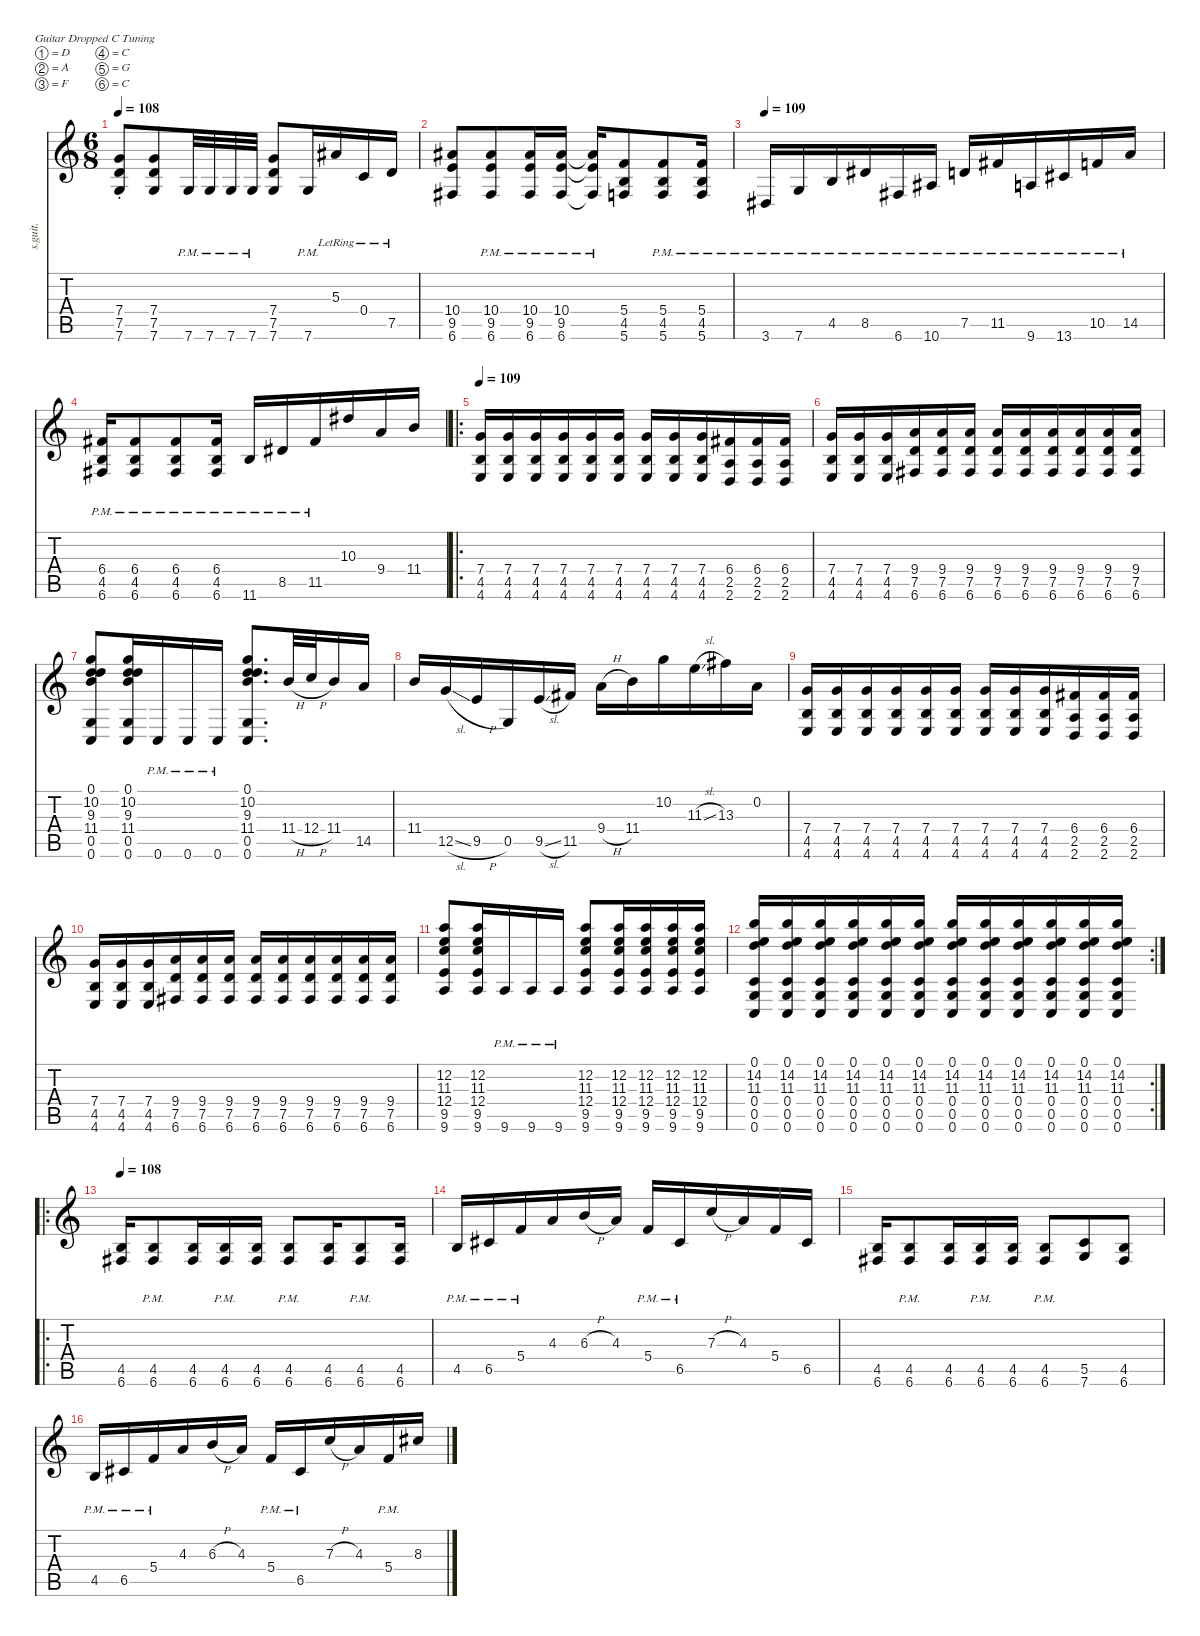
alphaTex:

\defaultSystemsLayout 4
\hideDynamics
\bracketExtendMode nobrackets
\track ("Rhythm 1" "s.guit.") {instrument distortionguitar}
\staff {score tabs}
\tuning (D4 A3 F3 C3 G2 C2)
\ts (6 8)
\tempo 108
\clef g2
\ks c
(7.4{st} 7.5{st} 7.6{st}).8{lyrics (0 "") lyrics (1 "") lyrics (2 "") lyrics (3 "") lyrics (4 "") dy mf} (7.4 7.5 7.6).8{lyrics (0 "") lyrics (1 "") lyrics (2 "") lyrics (3 "") lyrics (4 "")} 7.6{pm}.32{lyrics (0 "") lyrics (1 "") lyrics (2 "") lyrics (3 "") lyrics (4 "")} 7.6{pm}.32{lyrics (0 "") lyrics (1 "") lyrics (2 "") lyrics (3 "") lyrics (4 "")} 7.6{pm}.32{lyrics (0 "") lyrics (1 "") lyrics (2 "") lyrics (3 "") lyrics (4 "")} 7.6{pm}.32{lyrics (0 "") lyrics (1 "") lyrics (2 "") lyrics (3 "") lyrics (4 "")} (7.4 7.5 7.6).8{lyrics (0 "") lyrics (1 "") lyrics (2 "") lyrics (3 "") lyrics (4 "")} 7.6{pm}.16{lyrics (0 "") lyrics (1 "") lyrics (2 "") lyrics (3 "") lyrics (4 "")} 5.3{lr acc #}.16{lyrics (0 "") lyrics (1 "") lyrics (2 "") lyrics (3 "") lyrics (4 "")} 0.4{lr}.16{lyrics (0 "") lyrics (1 "") lyrics (2 "") lyrics (3 "") lyrics (4 "")} 7.5{lr}.16{lyrics (0 "") lyrics (1 "") lyrics (2 "") lyrics (3 "") lyrics (4 "")} |
(10.4{acc #} 9.5 6.6{acc #}).8{lyrics (0 "") lyrics (1 "") lyrics (2 "") lyrics (3 "") lyrics (4 "")} (10.4{pm acc #} 9.5{pm} 6.6{pm acc #}).8{lyrics (0 "") lyrics (1 "") lyrics (2 "") lyrics (3 "") lyrics (4 "")} (10.4{pm acc #} 9.5{pm} 6.6{pm acc #}).16{lyrics (0 "") lyrics (1 "") lyrics (2 "") lyrics (3 "") lyrics (4 "")} (10.4{pm acc #} 9.5{pm} 6.6{pm acc #}).16{lyrics (0 "") lyrics (1 "") lyrics (2 "") lyrics (3 "") lyrics (4 "")} (10.4{pm t acc #} 9.5{pm t} 6.6{pm t acc #}).16{lyrics (0 "") lyrics (1 "") lyrics (2 "") lyrics (3 "") lyrics (4 "")} (5.4 4.5 5.6).8{lyrics (0 "") lyrics (1 "") lyrics (2 "") lyrics (3 "") lyrics (4 "")} (5.4{pm} 4.5{pm} 5.6{pm}).8{lyrics (0 "") lyrics (1 "") lyrics (2 "") lyrics (3 "") lyrics (4 "")} (5.4{pm} 4.5{pm} 5.6{pm}).16{lyrics (0 "") lyrics (1 "") lyrics (2 "") lyrics (3 "") lyrics (4 "")} |
\tempo 109
3.6{pm acc #}.16{lyrics (0 "") lyrics (1 "") lyrics (2 "") lyrics (3 "") lyrics (4 "")} 7.6{pm}.16{lyrics (0 "") lyrics (1 "") lyrics (2 "") lyrics (3 "") lyrics (4 "")} 4.5{pm}.16{lyrics (0 "") lyrics (1 "") lyrics (2 "") lyrics (3 "") lyrics (4 "")} 8.5{pm acc #}.16{lyrics (0 "") lyrics (1 "") lyrics (2 "") lyrics (3 "") lyrics (4 "")} 6.6{pm acc #}.16{lyrics (0 "") lyrics (1 "") lyrics (2 "") lyrics (3 "") lyrics (4 "")} 10.6{pm acc #}.16{lyrics (0 "") lyrics (1 "") lyrics (2 "") lyrics (3 "") lyrics (4 "")} 7.5{pm}.16{lyrics (0 "") lyrics (1 "") lyrics (2 "") lyrics (3 "") lyrics (4 "")} 11.5{pm acc #}.16{lyrics (0 "") lyrics (1 "") lyrics (2 "") lyrics (3 "") lyrics (4 "")} 9.6{pm}.16{lyrics (0 "") lyrics (1 "") lyrics (2 "") lyrics (3 "") lyrics (4 "")} 13.6{pm acc #}.16{lyrics (0 "") lyrics (1 "") lyrics (2 "") lyrics (3 "") lyrics (4 "")} 10.5{pm}.16{lyrics (0 "") lyrics (1 "") lyrics (2 "") lyrics (3 "") lyrics (4 "")} 14.5{pm}.16{lyrics (0 "") lyrics (1 "") lyrics (2 "") lyrics (3 "") lyrics (4 "")} |
(6.4{pm acc #} 4.5{pm} 6.6{pm acc #}).16{lyrics (0 "") lyrics (1 "") lyrics (2 "") lyrics (3 "") lyrics (4 "")} (6.4{pm acc #} 4.5{pm} 6.6{pm acc #}).8{lyrics (0 "") lyrics (1 "") lyrics (2 "") lyrics (3 "") lyrics (4 "")} (6.4{pm acc #} 4.5{pm} 6.6{pm acc #}).8{lyrics (0 "") lyrics (1 "") lyrics (2 "") lyrics (3 "") lyrics (4 "")} (6.4{pm acc #} 4.5{pm} 6.6{pm acc #}).16{lyrics (0 "") lyrics (1 "") lyrics (2 "") lyrics (3 "") lyrics (4 "")} 11.6{pm}.16{lyrics (0 "") lyrics (1 "") lyrics (2 "") lyrics (3 "") lyrics (4 "")} 8.5{pm acc #}.16{lyrics (0 "") lyrics (1 "") lyrics (2 "") lyrics (3 "") lyrics (4 "")} 11.5{pm acc #}.16{lyrics (0 "") lyrics (1 "") lyrics (2 "") lyrics (3 "") lyrics (4 "")} 10.3{acc #}.16{lyrics (0 "") lyrics (1 "") lyrics (2 "") lyrics (3 "") lyrics (4 "")} 9.4.16{lyrics (0 "") lyrics (1 "") lyrics (2 "") lyrics (3 "") lyrics (4 "")} 11.4.16{lyrics (0 "") lyrics (1 "") lyrics (2 "") lyrics (3 "") lyrics (4 "")} |
\ro
\tempo 109
(7.4 4.5 4.6).16{lyrics (0 "") lyrics (1 "") lyrics (2 "") lyrics (3 "") lyrics (4 "")} (7.4 4.5 4.6).16{lyrics (0 "") lyrics (1 "") lyrics (2 "") lyrics (3 "") lyrics (4 "")} (7.4 4.5 4.6).16{lyrics (0 "") lyrics (1 "") lyrics (2 "") lyrics (3 "") lyrics (4 "")} (7.4 4.5 4.6).16{lyrics (0 "") lyrics (1 "") lyrics (2 "") lyrics (3 "") lyrics (4 "")} (7.4 4.5 4.6).16{lyrics (0 "") lyrics (1 "") lyrics (2 "") lyrics (3 "") lyrics (4 "")} (7.4 4.5 4.6).16{lyrics (0 "") lyrics (1 "") lyrics (2 "") lyrics (3 "") lyrics (4 "")} (7.4 4.5 4.6).16{lyrics (0 "") lyrics (1 "") lyrics (2 "") lyrics (3 "") lyrics (4 "")} (7.4 4.5 4.6).16{lyrics (0 "") lyrics (1 "") lyrics (2 "") lyrics (3 "") lyrics (4 "")} (7.4 4.5 4.6).16{lyrics (0 "") lyrics (1 "") lyrics (2 "") lyrics (3 "") lyrics (4 "")} (6.4{acc #} 2.5 2.6).16{lyrics (0 "") lyrics (1 "") lyrics (2 "") lyrics (3 "") lyrics (4 "")} (6.4{acc #} 2.5 2.6).16{lyrics (0 "") lyrics (1 "") lyrics (2 "") lyrics (3 "") lyrics (4 "")} (6.4{acc #} 2.5 2.6).16{lyrics (0 "") lyrics (1 "") lyrics (2 "") lyrics (3 "") lyrics (4 "")} |
(7.4 4.5 4.6).16{lyrics (0 "") lyrics (1 "") lyrics (2 "") lyrics (3 "") lyrics (4 "")} (7.4 4.5 4.6).16{lyrics (0 "") lyrics (1 "") lyrics (2 "") lyrics (3 "") lyrics (4 "")} (7.4 4.5 4.6).16{lyrics (0 "") lyrics (1 "") lyrics (2 "") lyrics (3 "") lyrics (4 "")} (9.4 7.5 6.6{acc #}).16{lyrics (0 "") lyrics (1 "") lyrics (2 "") lyrics (3 "") lyrics (4 "")} (9.4 7.5 6.6{acc #}).16{lyrics (0 "") lyrics (1 "") lyrics (2 "") lyrics (3 "") lyrics (4 "")} (9.4 7.5 6.6{acc #}).16{lyrics (0 "") lyrics (1 "") lyrics (2 "") lyrics (3 "") lyrics (4 "")} (9.4 7.5 6.6{acc #}).16{lyrics (0 "") lyrics (1 "") lyrics (2 "") lyrics (3 "") lyrics (4 "")} (9.4 7.5 6.6{acc #}).16{lyrics (0 "") lyrics (1 "") lyrics (2 "") lyrics (3 "") lyrics (4 "")} (9.4 7.5 6.6{acc #}).16{lyrics (0 "") lyrics (1 "") lyrics (2 "") lyrics (3 "") lyrics (4 "")} (9.4 7.5 6.6{acc #}).16{lyrics (0 "") lyrics (1 "") lyrics (2 "") lyrics (3 "") lyrics (4 "")} (9.4 7.5 6.6{acc #}).16{lyrics (0 "") lyrics (1 "") lyrics (2 "") lyrics (3 "") lyrics (4 "")} (9.4 7.5 6.6{acc #}).16{lyrics (0 "") lyrics (1 "") lyrics (2 "") lyrics (3 "") lyrics (4 "")} |
(0.1 10.2 9.3 11.4 0.5 0.6).8{lyrics (0 "") lyrics (1 "") lyrics (2 "") lyrics (3 "") lyrics (4 "")} (0.1 10.2 9.3 11.4 0.5 0.6).16{lyrics (0 "") lyrics (1 "") lyrics (2 "") lyrics (3 "") lyrics (4 "")} 0.6{pm}.16{lyrics (0 "") lyrics (1 "") lyrics (2 "") lyrics (3 "") lyrics (4 "")} 0.6{pm}.16{lyrics (0 "") lyrics (1 "") lyrics (2 "") lyrics (3 "") lyrics (4 "")} 0.6{pm}.16{lyrics (0 "") lyrics (1 "") lyrics (2 "") lyrics (3 "") lyrics (4 "")} (0.1 10.2 9.3 11.4 0.5 0.6).8{d lyrics (0 "") lyrics (1 "") lyrics (2 "") lyrics (3 "") lyrics (4 "")} 11.4{h}.32{lyrics (0 "") lyrics (1 "") lyrics (2 "") lyrics (3 "") lyrics (4 "")} 12.4{h}.32{lyrics (0 "") lyrics (1 "") lyrics (2 "") lyrics (3 "") lyrics (4 "")} 11.4.16{lyrics (0 "") lyrics (1 "") lyrics (2 "") lyrics (3 "") lyrics (4 "")} 14.5.16{lyrics (0 "") lyrics (1 "") lyrics (2 "") lyrics (3 "") lyrics (4 "")} |
11.4.16{lyrics (0 "") lyrics (1 "") lyrics (2 "") lyrics (3 "") lyrics (4 "")} 12.5{sl}.16{lyrics (0 "") lyrics (1 "") lyrics (2 "") lyrics (3 "") lyrics (4 "")} 9.5{h}.16{lyrics (0 "") lyrics (1 "") lyrics (2 "") lyrics (3 "") lyrics (4 "")} 0.5.16{lyrics (0 "") lyrics (1 "") lyrics (2 "") lyrics (3 "") lyrics (4 "")} 9.5{sl}.16{lyrics (0 "") lyrics (1 "") lyrics (2 "") lyrics (3 "") lyrics (4 "")} 11.5{acc #}.16{lyrics (0 "") lyrics (1 "") lyrics (2 "") lyrics (3 "") lyrics (4 "")} 9.4{h}.16{lyrics (0 "") lyrics (1 "") lyrics (2 "") lyrics (3 "") lyrics (4 "")} 11.4.16{lyrics (0 "") lyrics (1 "") lyrics (2 "") lyrics (3 "") lyrics (4 "")} 10.2.16{lyrics (0 "") lyrics (1 "") lyrics (2 "") lyrics (3 "") lyrics (4 "")} 11.3{sl}.16{lyrics (0 "") lyrics (1 "") lyrics (2 "") lyrics (3 "") lyrics (4 "")} 13.3{acc #}.16{lyrics (0 "") lyrics (1 "") lyrics (2 "") lyrics (3 "") lyrics (4 "")} 0.2.16{lyrics (0 "") lyrics (1 "") lyrics (2 "") lyrics (3 "") lyrics (4 "")} |
(7.4 4.5 4.6).16{lyrics (0 "") lyrics (1 "") lyrics (2 "") lyrics (3 "") lyrics (4 "")} (7.4 4.5 4.6).16{lyrics (0 "") lyrics (1 "") lyrics (2 "") lyrics (3 "") lyrics (4 "")} (7.4 4.5 4.6).16{lyrics (0 "") lyrics (1 "") lyrics (2 "") lyrics (3 "") lyrics (4 "")} (7.4 4.5 4.6).16{lyrics (0 "") lyrics (1 "") lyrics (2 "") lyrics (3 "") lyrics (4 "")} (7.4 4.5 4.6).16{lyrics (0 "") lyrics (1 "") lyrics (2 "") lyrics (3 "") lyrics (4 "")} (7.4 4.5 4.6).16{lyrics (0 "") lyrics (1 "") lyrics (2 "") lyrics (3 "") lyrics (4 "")} (7.4 4.5 4.6).16{lyrics (0 "") lyrics (1 "") lyrics (2 "") lyrics (3 "") lyrics (4 "")} (7.4 4.5 4.6).16{lyrics (0 "") lyrics (1 "") lyrics (2 "") lyrics (3 "") lyrics (4 "")} (7.4 4.5 4.6).16{lyrics (0 "") lyrics (1 "") lyrics (2 "") lyrics (3 "") lyrics (4 "")} (6.4{acc #} 2.5 2.6).16{lyrics (0 "") lyrics (1 "") lyrics (2 "") lyrics (3 "") lyrics (4 "")} (6.4{acc #} 2.5 2.6).16{lyrics (0 "") lyrics (1 "") lyrics (2 "") lyrics (3 "") lyrics (4 "")} (6.4{acc #} 2.5 2.6).16{lyrics (0 "") lyrics (1 "") lyrics (2 "") lyrics (3 "") lyrics (4 "")} |
(7.4 4.5 4.6).16{lyrics (0 "") lyrics (1 "") lyrics (2 "") lyrics (3 "") lyrics (4 "")} (7.4 4.5 4.6).16{lyrics (0 "") lyrics (1 "") lyrics (2 "") lyrics (3 "") lyrics (4 "")} (7.4 4.5 4.6).16{lyrics (0 "") lyrics (1 "") lyrics (2 "") lyrics (3 "") lyrics (4 "")} (9.4 7.5 6.6{acc #}).16{lyrics (0 "") lyrics (1 "") lyrics (2 "") lyrics (3 "") lyrics (4 "")} (9.4 7.5 6.6{acc #}).16{lyrics (0 "") lyrics (1 "") lyrics (2 "") lyrics (3 "") lyrics (4 "")} (9.4 7.5 6.6{acc #}).16{lyrics (0 "") lyrics (1 "") lyrics (2 "") lyrics (3 "") lyrics (4 "")} (9.4 7.5 6.6{acc #}).16{lyrics (0 "") lyrics (1 "") lyrics (2 "") lyrics (3 "") lyrics (4 "")} (9.4 7.5 6.6{acc #}).16{lyrics (0 "") lyrics (1 "") lyrics (2 "") lyrics (3 "") lyrics (4 "")} (9.4 7.5 6.6{acc #}).16{lyrics (0 "") lyrics (1 "") lyrics (2 "") lyrics (3 "") lyrics (4 "")} (9.4 7.5 6.6{acc #}).16{lyrics (0 "") lyrics (1 "") lyrics (2 "") lyrics (3 "") lyrics (4 "")} (9.4 7.5 6.6{acc #}).16{lyrics (0 "") lyrics (1 "") lyrics (2 "") lyrics (3 "") lyrics (4 "")} (9.4 7.5 6.6{acc #}).16{lyrics (0 "") lyrics (1 "") lyrics (2 "") lyrics (3 "") lyrics (4 "")} |
(12.2 11.3 12.4 9.5 9.6).8{lyrics (0 "") lyrics (1 "") lyrics (2 "") lyrics (3 "") lyrics (4 "")} (12.2 11.3 12.4 9.5 9.6).16{lyrics (0 "") lyrics (1 "") lyrics (2 "") lyrics (3 "") lyrics (4 "")} 9.6{pm}.16{lyrics (0 "") lyrics (1 "") lyrics (2 "") lyrics (3 "") lyrics (4 "")} 9.6{pm}.16{lyrics (0 "") lyrics (1 "") lyrics (2 "") lyrics (3 "") lyrics (4 "")} 9.6{pm}.16{lyrics (0 "") lyrics (1 "") lyrics (2 "") lyrics (3 "") lyrics (4 "")} (12.2 11.3 12.4 9.5 9.6).8{lyrics (0 "") lyrics (1 "") lyrics (2 "") lyrics (3 "") lyrics (4 "")} (12.2 11.3 12.4 9.5 9.6).16{lyrics (0 "") lyrics (1 "") lyrics (2 "") lyrics (3 "") lyrics (4 "")} (12.2 11.3 12.4 9.5 9.6).16{lyrics (0 "") lyrics (1 "") lyrics (2 "") lyrics (3 "") lyrics (4 "")} (12.2 11.3 12.4 9.5 9.6).16{lyrics (0 "") lyrics (1 "") lyrics (2 "") lyrics (3 "") lyrics (4 "")} (12.2 11.3 12.4 9.5 9.6).16{lyrics (0 "") lyrics (1 "") lyrics (2 "") lyrics (3 "") lyrics (4 "")} |
\rc 2
(0.1 14.2 11.3 0.4 0.5 0.6).16{lyrics (0 "") lyrics (1 "") lyrics (2 "") lyrics (3 "") lyrics (4 "")} (0.1 14.2 11.3 0.4 0.5 0.6).16{lyrics (0 "") lyrics (1 "") lyrics (2 "") lyrics (3 "") lyrics (4 "")} (0.1 14.2 11.3 0.4 0.5 0.6).16{lyrics (0 "") lyrics (1 "") lyrics (2 "") lyrics (3 "") lyrics (4 "")} (0.1 14.2 11.3 0.4 0.5 0.6).16{lyrics (0 "") lyrics (1 "") lyrics (2 "") lyrics (3 "") lyrics (4 "")} (0.1 14.2 11.3 0.4 0.5 0.6).16{lyrics (0 "") lyrics (1 "") lyrics (2 "") lyrics (3 "") lyrics (4 "")} (0.1 14.2 11.3 0.4 0.5 0.6).16{lyrics (0 "") lyrics (1 "") lyrics (2 "") lyrics (3 "") lyrics (4 "")} (0.1 14.2 11.3 0.4 0.5 0.6).16{lyrics (0 "") lyrics (1 "") lyrics (2 "") lyrics (3 "") lyrics (4 "")} (0.1 14.2 11.3 0.4 0.5 0.6).16{lyrics (0 "") lyrics (1 "") lyrics (2 "") lyrics (3 "") lyrics (4 "")} (0.1 14.2 11.3 0.4 0.5 0.6).16{lyrics (0 "") lyrics (1 "") lyrics (2 "") lyrics (3 "") lyrics (4 "")} (0.1 14.2 11.3 0.4 0.5 0.6).16{lyrics (0 "") lyrics (1 "") lyrics (2 "") lyrics (3 "") lyrics (4 "")} (0.1 14.2 11.3 0.4 0.5 0.6).16{lyrics (0 "") lyrics (1 "") lyrics (2 "") lyrics (3 "") lyrics (4 "")} (0.1 14.2 11.3 0.4 0.5 0.6).16{lyrics (0 "") lyrics (1 "") lyrics (2 "") lyrics (3 "") lyrics (4 "")} |
\ro
\tempo 108
(4.5 6.6{acc #}).16{lyrics (0 "") lyrics (1 "") lyrics (2 "") lyrics (3 "") lyrics (4 "")} (4.5{pm} 6.6{pm acc #}).8{lyrics (0 "") lyrics (1 "") lyrics (2 "") lyrics (3 "") lyrics (4 "")} (4.5 6.6{acc #}).16{lyrics (0 "") lyrics (1 "") lyrics (2 "") lyrics (3 "") lyrics (4 "")} (4.5{pm} 6.6{pm acc #}).16{lyrics (0 "") lyrics (1 "") lyrics (2 "") lyrics (3 "") lyrics (4 "")} (4.5 6.6{acc #}).16{lyrics (0 "") lyrics (1 "") lyrics (2 "") lyrics (3 "") lyrics (4 "")} (4.5{pm} 6.6{pm acc #}).8{lyrics (0 "") lyrics (1 "") lyrics (2 "") lyrics (3 "") lyrics (4 "")} (4.5 6.6{acc #}).16{lyrics (0 "") lyrics (1 "") lyrics (2 "") lyrics (3 "") lyrics (4 "")} (4.5{pm} 6.6{pm acc #}).8{lyrics (0 "") lyrics (1 "") lyrics (2 "") lyrics (3 "") lyrics (4 "")} (4.5 6.6{acc #}).16{lyrics (0 "") lyrics (1 "") lyrics (2 "") lyrics (3 "") lyrics (4 "")} |
4.5{pm}.16{lyrics (0 "") lyrics (1 "") lyrics (2 "") lyrics (3 "") lyrics (4 "")} 6.5{pm acc #}.16{lyrics (0 "") lyrics (1 "") lyrics (2 "") lyrics (3 "") lyrics (4 "")} 5.4{pm}.16{lyrics (0 "") lyrics (1 "") lyrics (2 "") lyrics (3 "") lyrics (4 "")} 4.3.16{lyrics (0 "") lyrics (1 "") lyrics (2 "") lyrics (3 "") lyrics (4 "")} 6.3{h}.16{lyrics (0 "") lyrics (1 "") lyrics (2 "") lyrics (3 "") lyrics (4 "")} 4.3.16{lyrics (0 "") lyrics (1 "") lyrics (2 "") lyrics (3 "") lyrics (4 "")} 5.4{pm}.16{lyrics (0 "") lyrics (1 "") lyrics (2 "") lyrics (3 "") lyrics (4 "")} 6.5{pm acc #}.16{lyrics (0 "") lyrics (1 "") lyrics (2 "") lyrics (3 "") lyrics (4 "")} 7.3{h}.16{lyrics (0 "") lyrics (1 "") lyrics (2 "") lyrics (3 "") lyrics (4 "")} 4.3.16{lyrics (0 "") lyrics (1 "") lyrics (2 "") lyrics (3 "") lyrics (4 "")} 5.4.16{lyrics (0 "") lyrics (1 "") lyrics (2 "") lyrics (3 "") lyrics (4 "")} 6.5{acc #}.16{lyrics (0 "") lyrics (1 "") lyrics (2 "") lyrics (3 "") lyrics (4 "")} |
(4.5 6.6{acc #}).16{lyrics (0 "") lyrics (1 "") lyrics (2 "") lyrics (3 "") lyrics (4 "")} (4.5{pm} 6.6{pm acc #}).8{lyrics (0 "") lyrics (1 "") lyrics (2 "") lyrics (3 "") lyrics (4 "")} (4.5 6.6{acc #}).16{lyrics (0 "") lyrics (1 "") lyrics (2 "") lyrics (3 "") lyrics (4 "")} (4.5{pm} 6.6{pm acc #}).16{lyrics (0 "") lyrics (1 "") lyrics (2 "") lyrics (3 "") lyrics (4 "")} (4.5 6.6{acc #}).16{lyrics (0 "") lyrics (1 "") lyrics (2 "") lyrics (3 "") lyrics (4 "")} (4.5{pm} 6.6{pm acc #}).8{lyrics (0 "") lyrics (1 "") lyrics (2 "") lyrics (3 "") lyrics (4 "")} (5.5 7.6).8{lyrics (0 "") lyrics (1 "") lyrics (2 "") lyrics (3 "") lyrics (4 "")} (4.5 6.6{acc #}).8{lyrics (0 "") lyrics (1 "") lyrics (2 "") lyrics (3 "") lyrics (4 "")} |
4.5{pm}.16{lyrics (0 "") lyrics (1 "") lyrics (2 "") lyrics (3 "") lyrics (4 "")} 6.5{pm acc #}.16{lyrics (0 "") lyrics (1 "") lyrics (2 "") lyrics (3 "") lyrics (4 "")} 5.4{pm}.16{lyrics (0 "") lyrics (1 "") lyrics (2 "") lyrics (3 "") lyrics (4 "")} 4.3.16{lyrics (0 "") lyrics (1 "") lyrics (2 "") lyrics (3 "") lyrics (4 "")} 6.3{h}.16{lyrics (0 "") lyrics (1 "") lyrics (2 "") lyrics (3 "") lyrics (4 "")} 4.3.16{lyrics (0 "") lyrics (1 "") lyrics (2 "") lyrics (3 "") lyrics (4 "")} 5.4{pm}.16{lyrics (0 "") lyrics (1 "") lyrics (2 "") lyrics (3 "") lyrics (4 "")} 6.5{pm acc #}.16{lyrics (0 "") lyrics (1 "") lyrics (2 "") lyrics (3 "") lyrics (4 "")} 7.3{h}.16{lyrics (0 "") lyrics (1 "") lyrics (2 "") lyrics (3 "") lyrics (4 "")} 4.3.16{lyrics (0 "") lyrics (1 "") lyrics (2 "") lyrics (3 "") lyrics (4 "")} 5.4{pm}.16{lyrics (0 "") lyrics (1 "") lyrics (2 "") lyrics (3 "") lyrics (4 "")} 8.3{acc #}.16{lyrics (0 "") lyrics (1 "") lyrics (2 "") lyrics (3 "") lyrics (4 "")}
